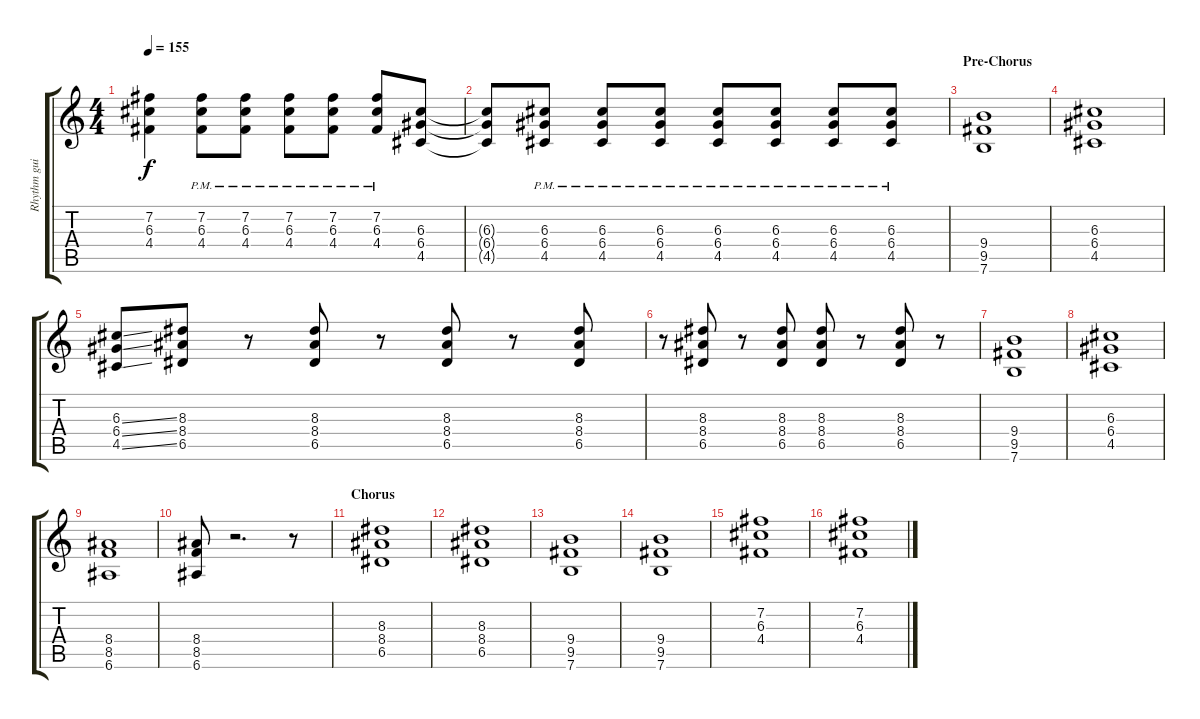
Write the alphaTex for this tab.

\track ("Rhythm guitar" "Rhythm gui") {instrument distortionguitar}
\staff {score tabs}
\tuning (E4 B3 G3 D3 A2 E2) {hide}
\ts (4 4)
\tempo 155
\clef g2
\ks c
(7.2 6.3 4.4).4{dy f} (7.2 6.3 4.4{pm}).8 (7.2 6.3 4.4{pm}).8 (7.2 6.3 4.4{pm}).8 (7.2 6.3 4.4{pm}).8 (7.2 6.3 4.4{pm}).8 (6.3 6.4 4.5).8 |
(6.3{t} 6.4{t} 4.5{t}).8 (6.3 6.4 4.5{pm}).8 (6.3 6.4 4.5{pm}).8 (6.3 6.4 4.5{pm}).8 (6.3 6.4 4.5{pm}).8 (6.3 6.4 4.5{pm}).8 (6.3 6.4 4.5{pm}).8 (6.3 6.4 4.5{pm}).8 |
\section ("" "Pre-Chorus")
(9.4 9.5 7.6).1 |
(6.3 6.4 4.5).1 |
(6.3{ss} 6.4{ss} 4.5{ss}).8 (8.3 8.4 6.5).8 r.8 (8.3 8.4 6.5).8 r.8 (8.3 8.4 6.5).8 r.8 (8.3 8.4 6.5).8 |
r.8 (8.3 8.4 6.5).8 r.8 (8.3 8.4 6.5).8 (8.3 8.4 6.5).8 r.8 (8.3 8.4 6.5).8 r.8 |
(9.4 9.5 7.6).1 |
(6.3 6.4 4.5).1 |
(8.4 8.5 6.6).1 |
(8.4 8.5 6.6).8 r.2{d} r.8 |
\section ("" "Chorus")
(8.3 8.4 6.5).1 |
(8.3 8.4 6.5).1 |
(9.4 9.5 7.6).1 |
(9.4 9.5 7.6).1 |
(7.2 6.3 4.4).1 |
(7.2 6.3 4.4).1
